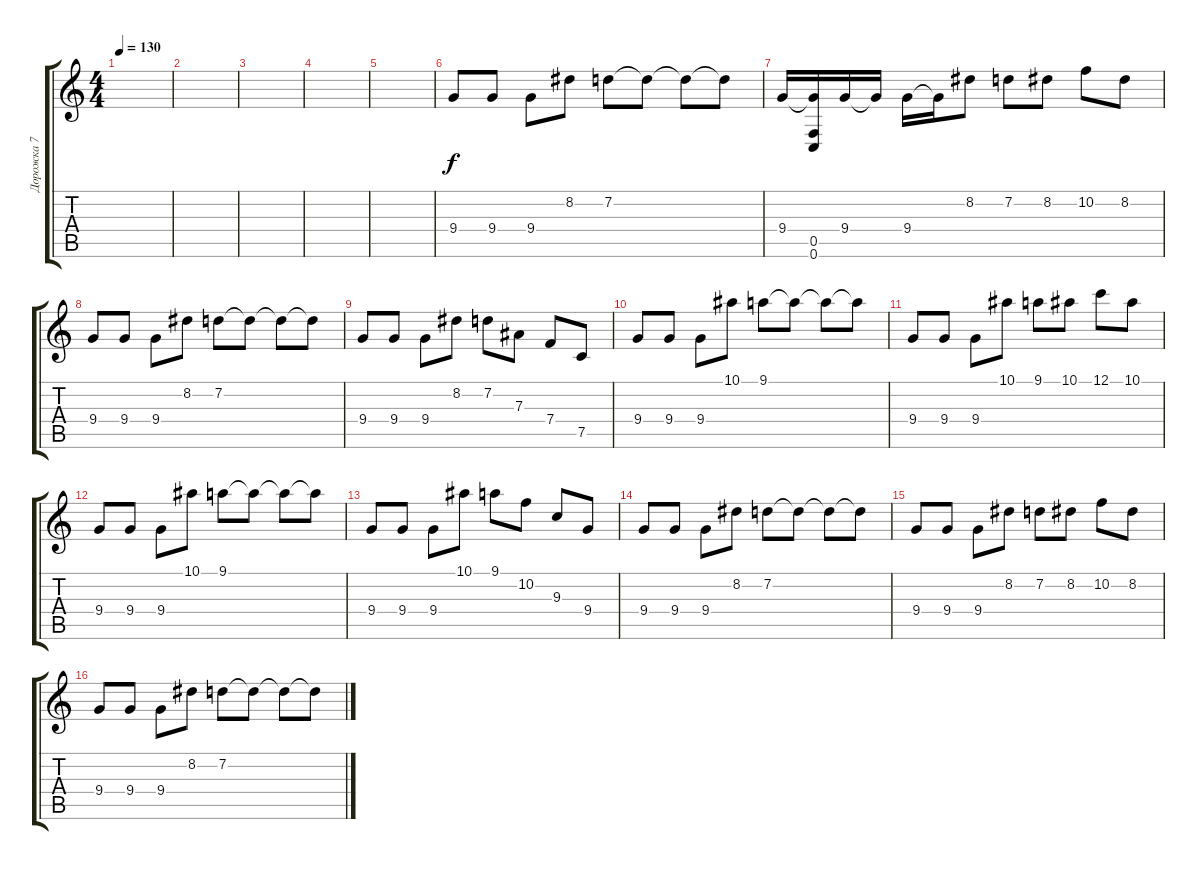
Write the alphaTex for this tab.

\track ("Дорожка 7" "Дорожка 7") {instrument distortionguitar}
\staff {score tabs}
\tuning (C4 G3 Eb3 Bb2 F2 C2) {hide}
\ts (4 4)
\tempo 130
\clef g2
\ks c
|
|
|
|
|
9.4.8{volume 13} 9.4.8 9.4.8 8.2.8 7.2.8 7.2{t}.8 7.2{t}.8 7.2{t}.8 |
9.4.16 (9.4{t} 0.5 0.6).16 9.4.16 9.4{t}.16 9.4.16 9.4{t}.16 8.2.8 7.2.8 8.2.8 10.2.8 8.2.8 |
9.4.8 9.4.8 9.4.8 8.2.8 7.2.8 7.2{t}.8 7.2{t}.8 7.2{t}.8 |
9.4.8 9.4.8 9.4.8 8.2.8 7.2.8 7.3.8 7.4.8 7.5.8 |
9.4.8 9.4.8 9.4.8 10.1.8 9.1.8 9.1{t}.8 9.1{t}.8 9.1{t}.8 |
9.4.8 9.4.8 9.4.8 10.1.8 9.1.8 10.1.8 12.1.8 10.1.8 |
9.4.8 9.4.8 9.4.8 10.1.8 9.1.8 9.1{t}.8 9.1{t}.8 9.1{t}.8 |
9.4.8 9.4.8 9.4.8 10.1.8 9.1.8 10.2.8 9.3.8 9.4.8 |
9.4.8{volume 13} 9.4.8 9.4.8 8.2.8 7.2.8 7.2{t}.8 7.2{t}.8 7.2{t}.8 |
9.4.8 9.4.8 9.4.8 8.2.8 7.2.8 8.2.8 10.2.8 8.2.8 |
9.4.8 9.4.8 9.4.8 8.2.8 7.2.8 7.2{t}.8 7.2{t}.8 7.2{t}.8
